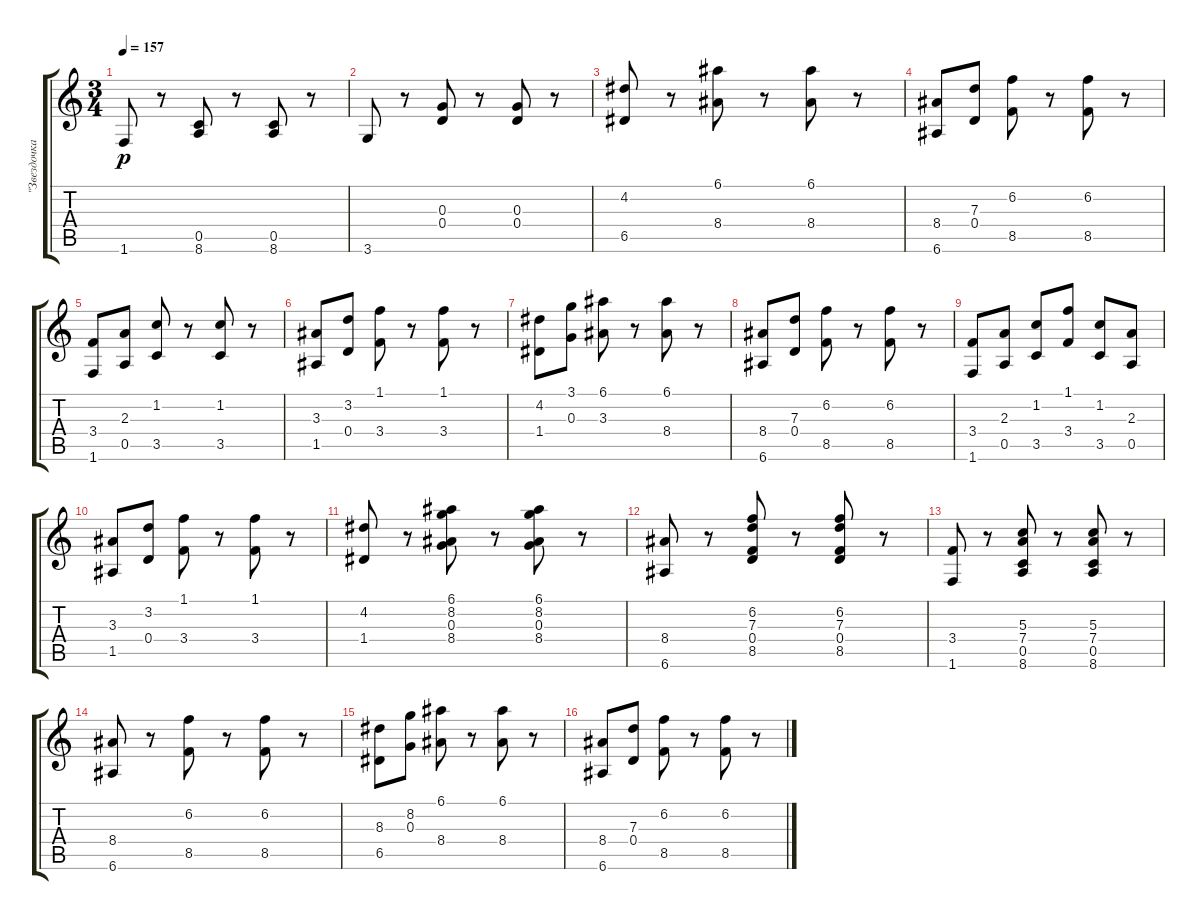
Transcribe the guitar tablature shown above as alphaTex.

\track ("\"Звездочка\"" "\"Звездочка") {instrument acousticguitarnylon}
\staff {score tabs}
\tuning (E4 B3 G3 D3 A2 E2) {hide}
\ts (3 4)
\tempo 157
\clef g2
\ks c
1.6.8{dy p} r.8 (0.5 8.6).8 r.8 (0.5 8.6).8 r.8 |
3.6.8 r.8 (0.3 0.4).8 r.8 (0.3 0.4).8 r.8 |
(4.2 6.5).8 r.8 (6.1 8.4).8 r.8 (6.1 8.4).8 r.8 |
(8.4 6.6).8 (7.3 0.4).8 (6.2 8.5).8 r.8 (6.2 8.5).8 r.8 |
(3.4 1.6).8 (2.3 0.5).8 (1.2 3.5).8 r.8 (1.2 3.5).8 r.8 |
(3.3 1.5).8 (3.2 0.4).8 (1.1 3.4).8 r.8 (1.1 3.4).8 r.8 |
(4.2 1.4).8 (3.1 0.3).8 (6.1 3.3).8 r.8 (6.1 8.4).8 r.8 |
(8.4 6.6).8 (7.3 0.4).8 (6.2 8.5).8 r.8 (6.2 8.5).8 r.8 |
(3.4 1.6).8 (2.3 0.5).8 (1.2 3.5).8 (1.1 3.4).8 (1.2 3.5).8 (2.3 0.5).8 |
(3.3 1.5).8 (3.2 0.4).8 (1.1 3.4).8 r.8 (1.1 3.4).8 r.8 |
(4.2 1.4).8 r.8 (6.1 8.2 0.3 8.4).8 r.8 (6.1 8.2 0.3 8.4).8 r.8 |
(8.4 6.6).8 r.8 (6.2 7.3 0.4 8.5).8 r.8 (6.2 7.3 0.4 8.5).8 r.8 |
(3.4 1.6).8 r.8 (5.3 7.4 0.5 8.6).8 r.8 (5.3 7.4 0.5 8.6).8 r.8 |
(8.4 6.6).8 r.8 (6.2 8.5).8 r.8 (6.2 8.5).8 r.8 |
(8.3 6.5).8 (8.2 0.3).8 (6.1 8.4).8 r.8 (6.1 8.4).8 r.8 |
(8.4 6.6).8 (7.3 0.4).8 (6.2 8.5).8 r.8 (6.2 8.5).8 r.8
